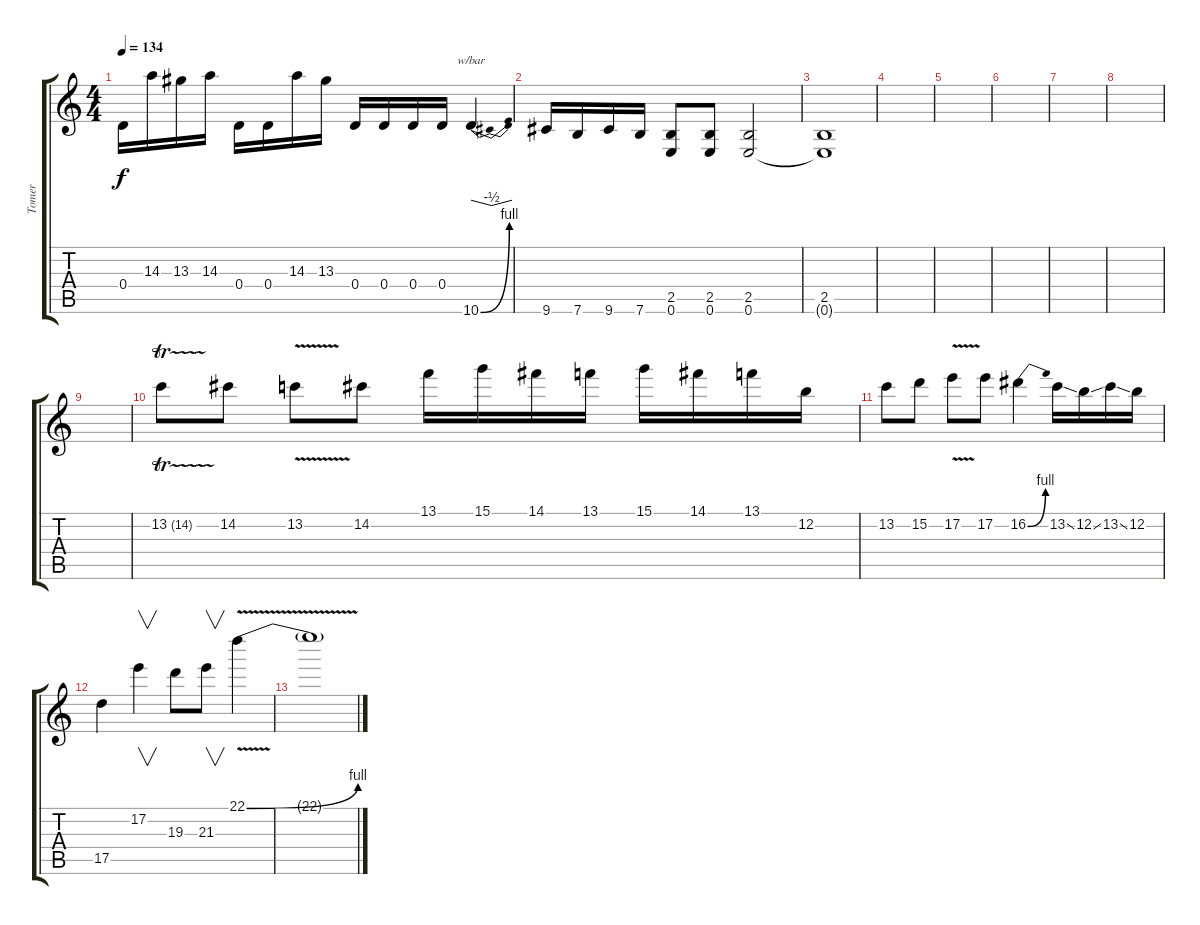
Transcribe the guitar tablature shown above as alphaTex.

\track ("Tomer" "Tomer") {instrument distortionguitar}
\staff {score tabs}
\tuning (E4 B3 G3 D3 A2 E2) {hide}
\ts (4 4)
\tempo 134
\clef g2
\ks c
0.4.16{dy f} 14.3.16 13.3.16 14.3.16 0.4.16 0.4.16 14.3.16 13.3.16 0.4.16 0.4.16 0.4.16 0.4.16 10.6{be (bend 0 0 60 4)}.4{tbe (dip default 0 0 30 -2 60 0)} |
9.6.16 7.6.16 9.6.16 7.6.16 (2.5 0.6).8 (2.5 0.6).8 (2.5 0.6).2 |
(2.5 0.6{t}).1 |
|
|
|
|
|
|
13.2{tr (14 32)}.8 14.2.8 13.2{v}.8 14.2.8 13.1.16 15.1.16 14.1.16 13.1.16 15.1.16 14.1.16 13.1.16 12.2.16 |
13.2.8 15.2.8 17.2{v}.8 17.2.8 16.2{be (bend 0 0 60 4)}.4 13.2{ss}.16 12.2{ss}.16 13.2{ss}.16 12.2.16 |
17.5.4 17.2.4{v} 19.3.8 21.3.8{v} 22.1{be (bend 0 0 60 4) v}.4 |
22.1{t}.1
